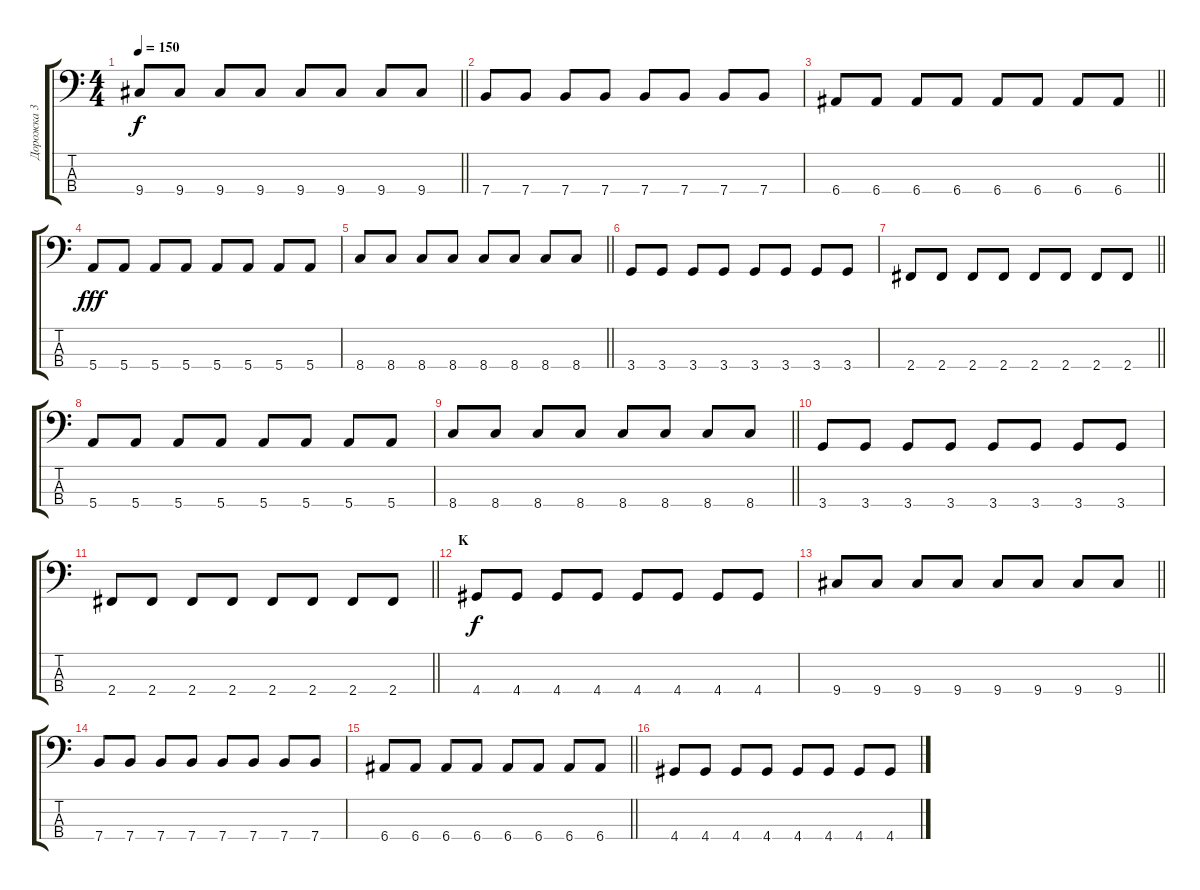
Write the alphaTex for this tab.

\track ("Дорожка 3" "Дорожка 3") {instrument electricbasspick}
\staff {score tabs}
\tuning (G2 D2 A1 E1) {hide}
\ts (4 4)
\tempo 150
\clef f4
\barLineRight lightlight
\ks c
9.4.8{dy f} 9.4.8 9.4.8 9.4.8 9.4.8 9.4.8 9.4.8 9.4.8 |
7.4.8 7.4.8 7.4.8 7.4.8 7.4.8 7.4.8 7.4.8 7.4.8 |
\barLineRight lightlight
6.4.8 6.4.8 6.4.8 6.4.8 6.4.8 6.4.8 6.4.8 6.4.8 |
5.4.8{dy fff} 5.4.8 5.4.8 5.4.8 5.4.8 5.4.8 5.4.8 5.4.8 |
\barLineRight lightlight
8.4.8 8.4.8 8.4.8 8.4.8 8.4.8 8.4.8 8.4.8 8.4.8 |
3.4.8 3.4.8 3.4.8 3.4.8 3.4.8 3.4.8 3.4.8 3.4.8 |
\barLineRight lightlight
2.4.8 2.4.8 2.4.8 2.4.8 2.4.8 2.4.8 2.4.8 2.4.8 |
5.4.8 5.4.8 5.4.8 5.4.8 5.4.8 5.4.8 5.4.8 5.4.8 |
\barLineRight lightlight
8.4.8 8.4.8 8.4.8 8.4.8 8.4.8 8.4.8 8.4.8 8.4.8 |
3.4.8 3.4.8 3.4.8 3.4.8 3.4.8 3.4.8 3.4.8 3.4.8 |
\barLineRight lightlight
2.4.8 2.4.8 2.4.8 2.4.8 2.4.8 2.4.8 2.4.8 2.4.8 |
\section ("" "K")
4.4.8{dy f} 4.4.8 4.4.8 4.4.8 4.4.8 4.4.8 4.4.8 4.4.8 |
\barLineRight lightlight
9.4.8 9.4.8 9.4.8 9.4.8 9.4.8 9.4.8 9.4.8 9.4.8 |
7.4.8 7.4.8 7.4.8 7.4.8 7.4.8 7.4.8 7.4.8 7.4.8 |
\barLineRight lightlight
6.4.8 6.4.8 6.4.8 6.4.8 6.4.8 6.4.8 6.4.8 6.4.8 |
4.4.8 4.4.8 4.4.8 4.4.8 4.4.8 4.4.8 4.4.8 4.4.8
